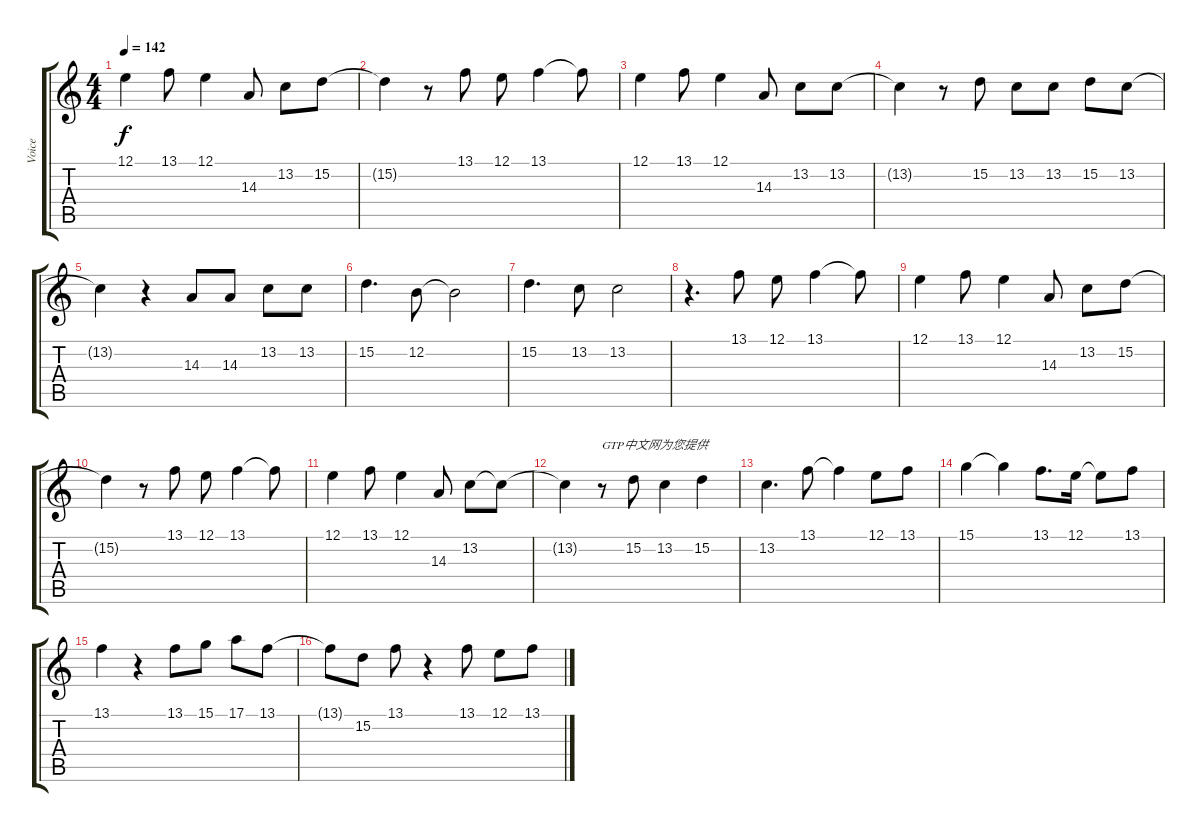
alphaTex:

\track ("Voice" "Voice") {instrument sopranosax}
\staff {score tabs}
\tuning (E4 B3 G3 D3 A2 E2) {hide}
\ts (4 4)
\tempo 142
\clef g2
\ks c
12.1.4{dy f} 13.1.8 12.1.4 14.3.8 13.2.8 15.2.8 |
15.2{t}.4 r.8 13.1.8 12.1.8 13.1.4 13.1{t}.8 |
12.1.4 13.1.8 12.1.4 14.3.8 13.2.8 13.2.8 |
13.2{t}.4 r.8 15.2.8 13.2.8 13.2.8 15.2.8 13.2.8 |
13.2{t}.4 r.4 14.3.8 14.3.8 13.2.8 13.2.8 |
15.2.4{d} 12.2.8 12.2{t}.2 |
15.2.4{d} 13.2.8 13.2.2 |
r.4{d} 13.1.8 12.1.8 13.1.4 13.1{t}.8 |
12.1.4 13.1.8 12.1.4 14.3.8 13.2.8 15.2.8 |
15.2{t}.4 r.8 13.1.8 12.1.8 13.1.4 13.1{t}.8 |
12.1.4 13.1.8 12.1.4 14.3.8 13.2.8 13.2{t}.8 |
13.2{t}.4 r.8{txt "GTP中文网为您提供"} 15.2.8 13.2.4 15.2.4 |
13.2.4{d} 13.1.8 13.1{t}.4 12.1.8 13.1.8 |
15.1.4 15.1{t}.4 13.1.8{d} 12.1.16 12.1{t}.8 13.1.8 |
13.1.4 r.4 13.1.8 15.1.8 17.1.8 13.1.8 |
13.1{t}.8 15.2.8 13.1.8 r.4 13.1.8 12.1.8 13.1.8
